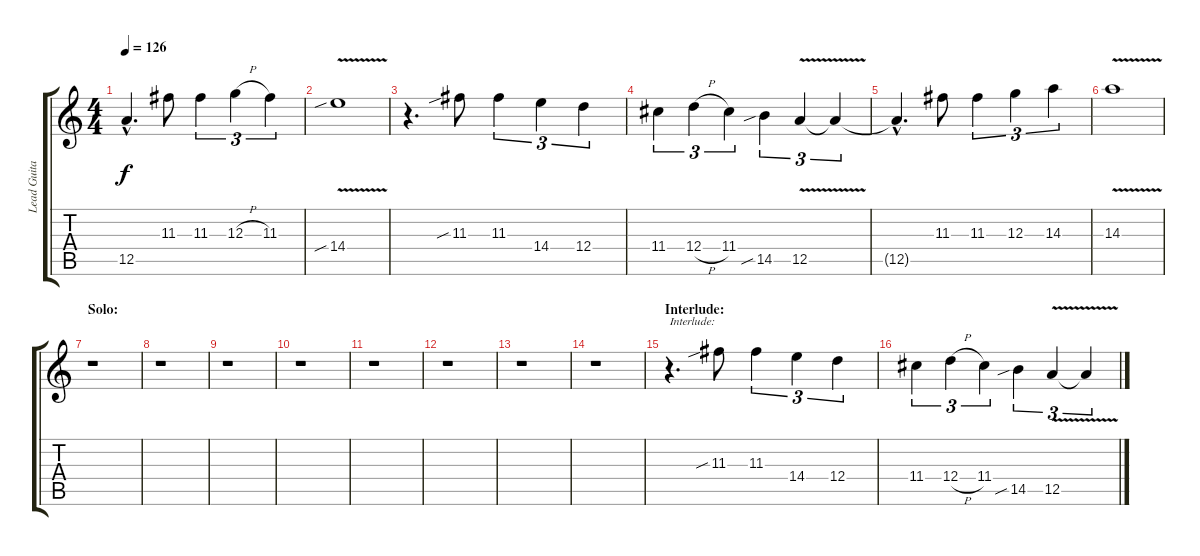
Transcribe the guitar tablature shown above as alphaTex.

\track ("Lead Guitar II" "Lead Guita") {instrument distortionguitar}
\staff {score tabs}
\tuning (E4 B3 G3 D3 A2 E2) {hide}
\ts (4 4)
\tempo 126
\clef g2
\ks c
12.5{hac t}.4{d dy f} 11.3.8 11.3.4{tu (3 2)} 12.3{h}.4{tu (3 2)} 11.3.4{tu (3 2)} |
14.4{v sib}.1 |
r.4{d} 11.3{sib}.8 11.3.4{tu (3 2)} 14.4.4{tu (3 2)} 12.4.4{tu (3 2)} |
11.4.4{tu (3 2)} 12.4{h}.4{tu (3 2)} 11.4.4{tu (3 2)} 14.5{sib}.4{tu (3 2)} 12.5{v}.4{tu (3 2)} 12.5{t}.4{tu (3 2)} |
12.5{hac t}.4{d} 11.3.8 11.3.4{tu (3 2)} 12.3.4{tu (3 2)} 14.3.4{tu (3 2)} |
14.3{v}.1 |
\section ("" "Solo:")
r.1 |
r.1 |
r.1 |
r.1 |
r.1 |
r.1 |
r.1 |
r.1 |
\section ("" "Interlude:")
r.4{d txt "Interlude:"} 11.3{sib}.8 11.3.4{tu (3 2)} 14.4.4{tu (3 2)} 12.4.4{tu (3 2)} |
11.4.4{tu (3 2)} 12.4{h}.4{tu (3 2)} 11.4.4{tu (3 2)} 14.5{sib}.4{tu (3 2)} 12.5{v}.4{tu (3 2)} 12.5{t}.4{tu (3 2)}
